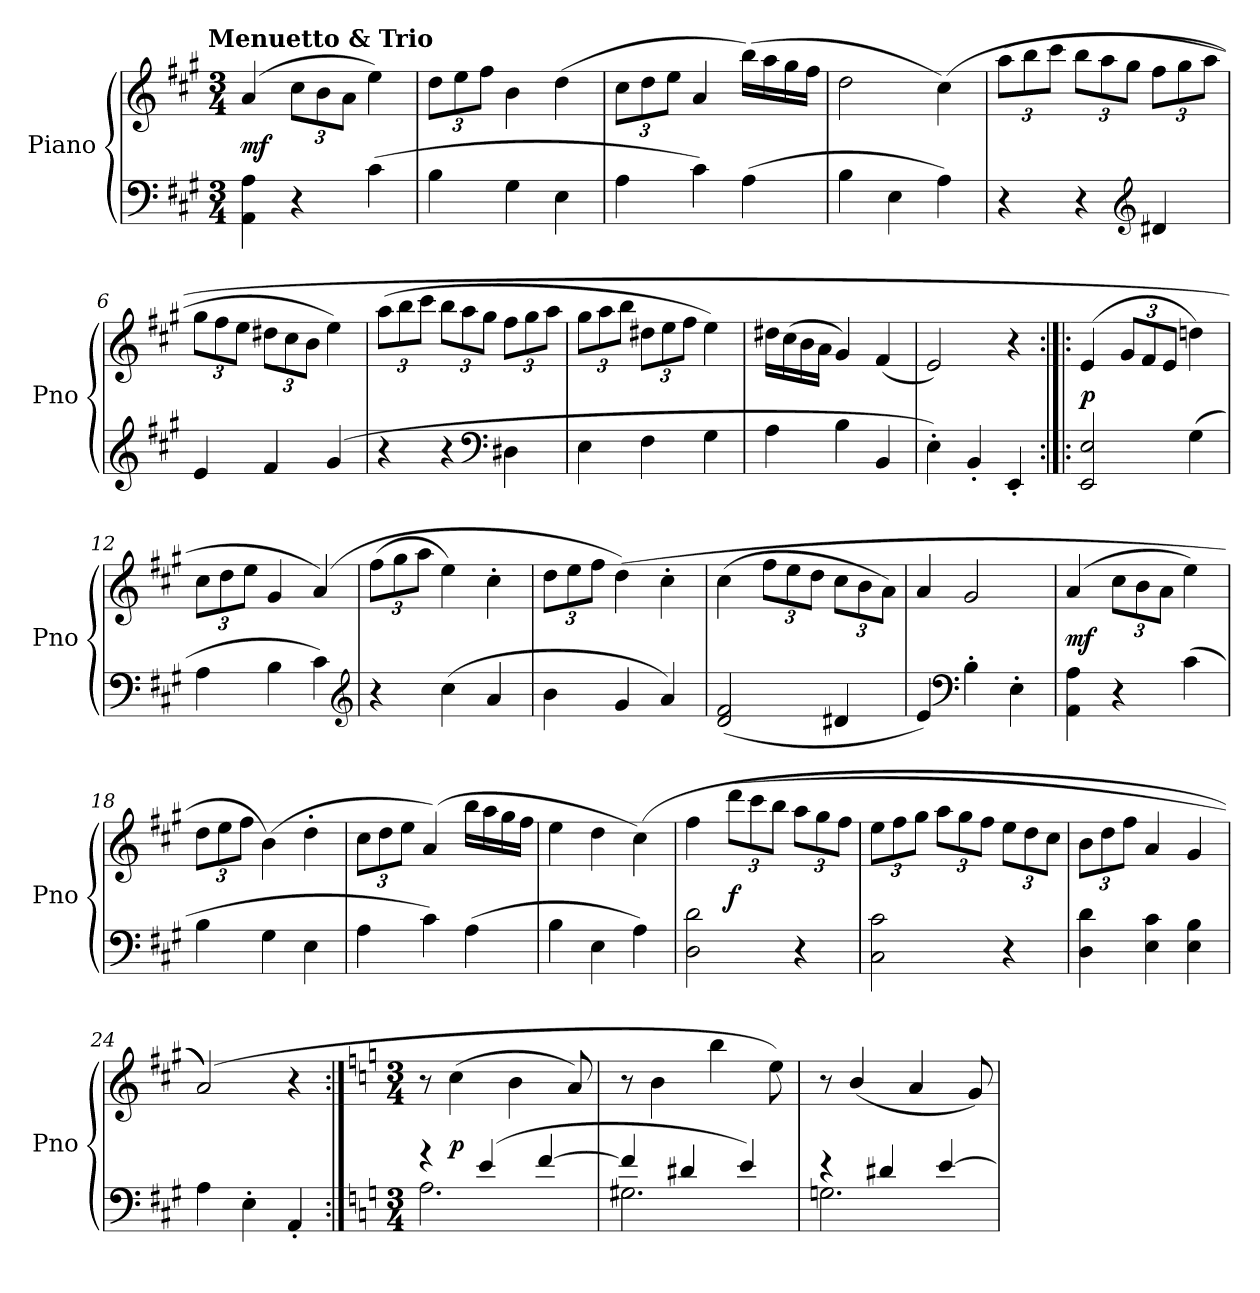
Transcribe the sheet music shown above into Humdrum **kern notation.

**kern	**kern	**dynam
*part1	*part1	*part1
*staff2	*staff1	*staff1/2
*I"Piano	*	*
*I'Pno	*	*
*clefF4	*clefG2	*
*k[f#c#g#]	*k[f#c#g#]	*
*A:	*A:	*
!!LO:TX:omd:t=Menuetto & Trio
*M3/4	*M3/4	*
*MM128	*MM128	*
=1	=1	=1
4AA\ 4A\	(4a/	mf
4r	12cc#\L	.
.	12b\	.
.	12a\J	.
(4c#\	4ee\)	.
=2	=2	=2
4B\	12dd\L	.
.	12ee\	.
.	12ff#\J	.
4G#\	4b\	.
4E\	(4dd\	.
=3	=3	=3
4A\	12cc#\L	.
.	12dd\	.
.	12ee\J	.
4c#\)	4a/	.
(4A\	(16bb\LL)	.
.	16aa\	.
.	16gg#\	.
.	16ff#\JJ	.
=4	=4	=4
4B\	2dd\	.
4E\	.	.
4A\)	(4cc#\)	.
=5	=5	=5
4r	(12aa\L	.
.	12bb\	.
.	12ccc#\J	.
4r	12bb\L	.
.	12aa\	.
.	12gg#\J	.
*clefG2	*	*
4d#X/	12ff#\L	.
.	12gg#\	.
.	12aa\J	.
=6	=6	=6
4e/	12gg#\L	.
.	12ff#\	.
.	12ee\J	.
4f#/	12dd#X\L	.
.	12cc#\	.
.	12b\J	.
(4g#/	4ee\)	.
=7	=7	=7
4r	(12aa\L	.
.	12bb\	.
.	12ccc#\J	.
4r	12bb\L	.
.	12aa\	.
.	12gg#\J	.
*clefF4	*	*
4D#X\	12ff#\L	.
.	12gg#\	.
.	12aa\J	.
=8	=8	=8
4E\	12gg#\L	.
.	12aa\	.
.	12bb\J	.
4F#\	12dd#X\L	.
.	12ee\	.
.	12ff#\J	.
4G#\	4ee\)	.
=9	=9	=9
4A\	16dd#X\LL	.
.	(16cc#\	.
.	16b\	.
.	16a\JJ	.
4B\	4g#/)	.
4BB/	(4f#/	.
=10	=10	=10
4E'\)	2e/)	.
4BB'/	.	.
4EE'/	4r	.
=11:|!|:	=11:|!|:	=11:|!|:
2EE/ 2E/	(4e/	p
.	12g#/L	.
.	12f#/	.
.	12e/J	.
(4G#\	4ddn\)	.
=12	=12	=12
4A\	12cc#\L	.
.	12dd\	.
.	12ee\J	.
4B\	4g#/	.
4c#\)	(4a/)	.
*clefG2	*	*
=13	=13	=13
4r	(12ff#\L	.
.	12gg#\	.
.	12aa\J	.
(4cc#\	4ee\)	.
4a/	4cc#'\	.
=14	=14	=14
4b\	12dd\L	.
.	12ee\	.
.	12ff#\J	.
4g#/	(4dd\)	.
4a/)	4cc#'\	.
=15	=15	=15
(2d/ 2f#/	(4cc#\	.
.	12ff#\L	.
.	12ee\	.
.	12dd\J	.
4d#X/	12cc#\L	.
.	12b\	.
.	12a\J)	.
=16	=16	=16
4e/)	4a/	.
*clefF4	*	*
4B'\	2g#/	.
4E'\	.	.
=17	=17	=17
4AA\ 4A\	(4a/	mf
4r	12cc#\L	.
.	12b\	.
.	12a\J	.
(4c#\	4ee\)	.
=18	=18	=18
4B\	12dd\L	.
.	12ee\	.
.	12ff#\J	.
4G#\	(4b\)	.
4E\	4dd'\	.
=19	=19	=19
4A\	12cc#\L	.
.	12dd\	.
.	12ee\J	.
4c#\)	(4a/)	.
(4A\	16bb\LL	.
.	16aa\	.
.	16gg#\	.
.	16ff#\JJ	.
=20	=20	=20
4B\	4ee\	.
4E\	4dd\	.
4A\)	(4cc#\)	.
=21	=21	=21
2D\ 2d\	4ff#\	.
.	(12ddd\L	f
.	12ccc#\	.
.	12bb\J	.
4r	12aa\L	.
.	12gg#\	.
.	12ff#\J	.
=22	=22	=22
2C#\ 2c#\	12ee\L	.
.	12ff#\	.
.	12gg#\J	.
.	12aa\L	.
.	12gg#\	.
.	12ff#\J	.
4r	12ee\L	.
.	12dd\	.
.	12cc#\J	.
=23	=23	=23
4D\ 4d\	12b\L	.
.	12dd\	.
.	12ff#\J	.
4E\ 4c#\	4a/	.
4E\ 4B\	4g#/	.
=24	=24	=24
4A\	(2a/))	.
4E'\	.	.
4AA'/	4r	.
=25:|!	=25:|!	=25:|!
*k[]	*k[]	*
*a:	*a:	*
*M3/4	*M3/4	*
*^	*	*
4r	2.A\	8r	.
.	.	(4cc\	p
(4e/	.	.	.
.	.	4b\	.
[4f/	.	.	.
.	.	8a/)	.
=26	=26	=26	=26
4f/]	2.G#X\	8r	.
.	.	4b\	.
4d#X/	.	.	.
.	.	4bb\	.
4e/)	.	.	.
.	.	8ee\)	.
=27	=27	=27	=27
4r	2.Gn\	8r	.
.	.	(4b/	.
4d#X/	.	.	.
.	.	4a/	.
[4e/	.	.	.
.	.	8g/)	.
*v	*v	*	*
=	=	=
*-	*-	*-
